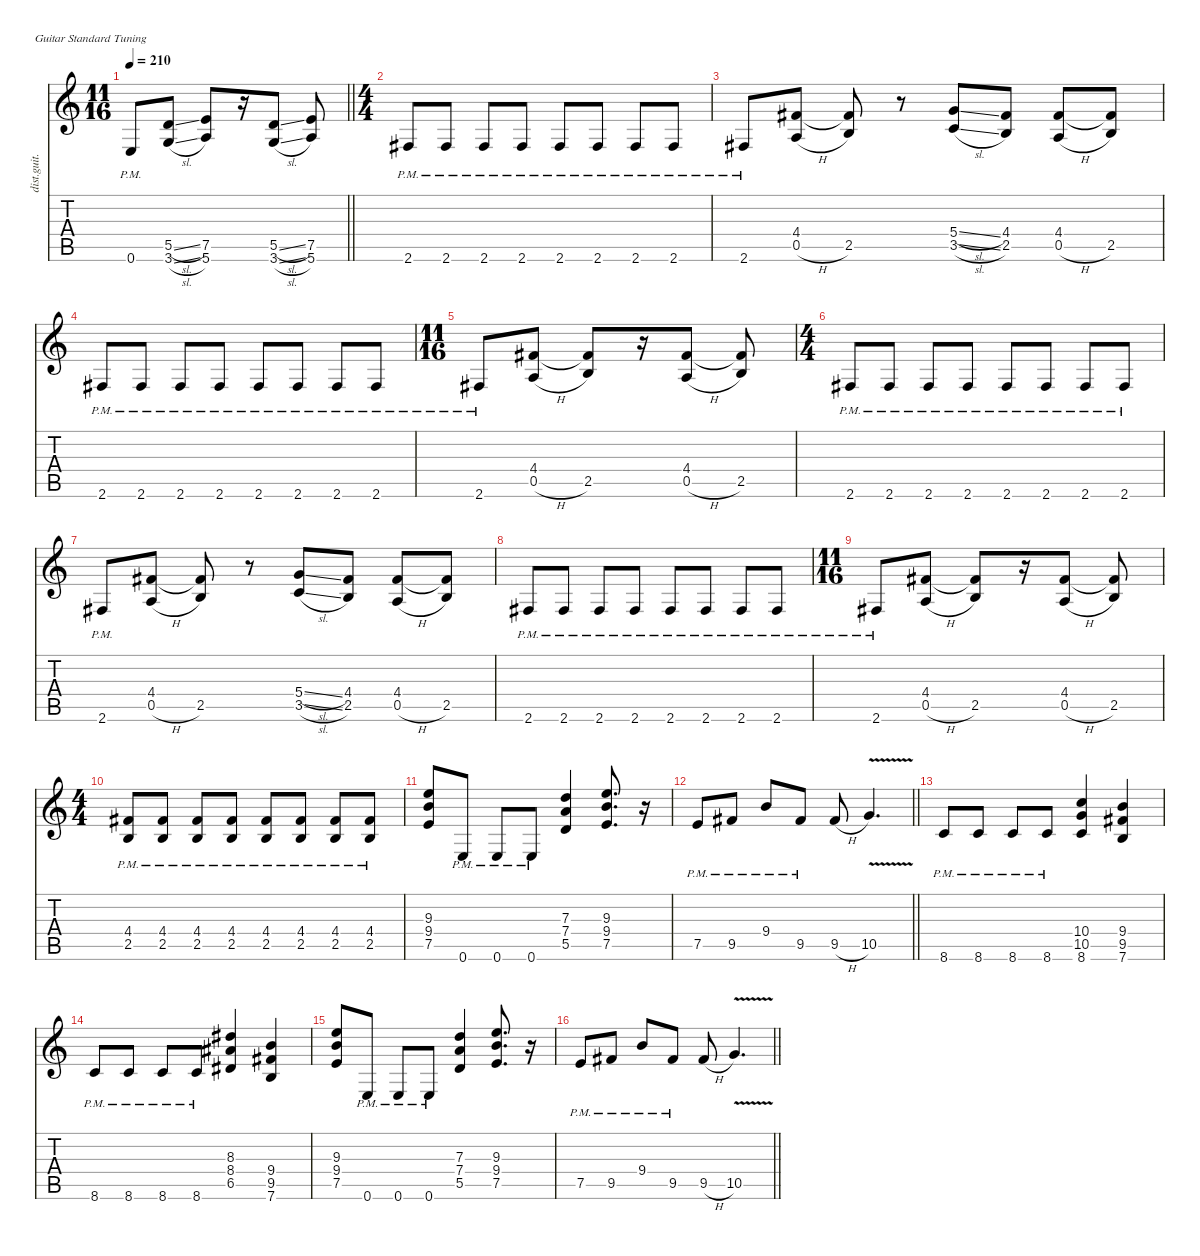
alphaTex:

\defaultSystemsLayout 4
\hideDynamics
\bracketExtendMode nobrackets
\otherSystemsTrackNameOrientation horizontal
\track ("Kirk Hammett" "dist.guit.") {instrument distortionguitar}
\staff {score tabs}
\tuning (E4 B3 G3 D3 A2 E2)
\ts (11 16)
\beaming (8 2 2 2 2)
\tempo 210
\clef g2
\barLineRight lightlight
\ks c
0.6{pm}.8{dy fff} (5.5{sl} 3.6{sl}).8 (7.5 5.6).8 r.16 (5.5{sl} 3.6{sl}).8 (7.5 5.6).8{dy f} |
\ts (4 4)
\beaming (8 2 2 2 2)
2.6{pm acc #}.8{dy fff} 2.6{pm acc #}.8 2.6{pm acc #}.8 2.6{pm acc #}.8 2.6{pm acc #}.8 2.6{pm acc #}.8 2.6{pm acc #}.8 2.6{pm acc #}.8 |
2.6{pm acc #}.8 (4.4{acc #} 0.5{h}).8 (4.4{t acc #} 2.5).8{dy f} r.8 (5.4{sl} 3.5{sl}).8 (4.4{acc #} 2.5).8{dy fff} (4.4{acc #} 0.5{h}).8 (4.4{t acc #} 2.5).8{dy f} |
2.6{pm acc #}.8{dy fff} 2.6{pm acc #}.8 2.6{pm acc #}.8 2.6{pm acc #}.8 2.6{pm acc #}.8 2.6{pm acc #}.8 2.6{pm acc #}.8 2.6{pm acc #}.8 |
\ts (11 16)
\beaming (8 2 2 2 2)
2.6{pm acc #}.8 (4.4{acc #} 0.5{h}).8 (4.4{t acc #} 2.5).8{dy f} r.16 (4.4{acc #} 0.5{h}).8{dy fff} (4.4{t acc #} 2.5).8{dy f} |
\ts (4 4)
\beaming (8 2 2 2 2)
2.6{pm acc #}.8{dy fff} 2.6{pm acc #}.8 2.6{pm acc #}.8 2.6{pm acc #}.8 2.6{pm acc #}.8 2.6{pm acc #}.8 2.6{pm acc #}.8 2.6{pm acc #}.8 |
2.6{pm acc #}.8 (4.4{acc #} 0.5{h}).8 (4.4{t acc #} 2.5).8{dy f} r.8 (5.4{sl} 3.5{sl}).8 (4.4{acc #} 2.5).8{dy fff} (4.4{acc #} 0.5{h}).8 (4.4{t acc #} 2.5).8{dy f} |
2.6{pm acc #}.8{dy fff} 2.6{pm acc #}.8 2.6{pm acc #}.8 2.6{pm acc #}.8 2.6{pm acc #}.8 2.6{pm acc #}.8 2.6{pm acc #}.8 2.6{pm acc #}.8 |
\ts (11 16)
\beaming (8 2 2 2 2)
2.6{pm acc #}.8 (4.4{acc #} 0.5{h}).8 (4.4{t acc #} 2.5).8{dy f} r.16 (4.4{acc #} 0.5{h}).8{dy fff} (4.4{t acc #} 2.5).8{dy f} |
\ts (4 4)
\beaming (8 2 2 2 2)
(4.4{pm acc #} 2.5{pm}).8 (4.4{pm acc #} 2.5{pm}).8 (4.4{pm acc #} 2.5{pm}).8 (4.4{pm acc #} 2.5{pm}).8 (4.4{pm acc #} 2.5{pm}).8 (4.4{pm acc #} 2.5{pm}).8 (4.4{pm acc #} 2.5{pm}).8 (4.4{pm acc #} 2.5{pm}).8 |
(9.3 9.4 7.5).8{dy fff} 0.6{pm}.8 0.6{pm}.8 0.6{pm}.8 (7.3 7.4 5.5).4 (9.3 9.4 7.5).8{d} r.16 |
\barLineRight lightlight
7.5{pm}.8 9.5{pm acc #}.8 9.4{pm}.8 9.5{pm acc #}.8 9.5{h acc #}.8 10.5{v}.4{d} |
8.6{pm}.8 8.6{pm}.8 8.6{pm}.8 8.6{pm}.8 (10.4 10.5 8.6).4 (9.4 9.5{acc #} 7.6).4 |
8.6{pm}.8 8.6{pm}.8 8.6{pm}.8 8.6{pm}.8 (8.3{acc #} 8.4{acc #} 6.5{acc #}).4 (9.4 9.5{acc #} 7.6).4 |
(9.3 9.4 7.5).8 0.6{pm}.8 0.6{pm}.8 0.6{pm}.8 (7.3 7.4 5.5).4 (9.3 9.4 7.5).8{d} r.16 |
\barLineRight lightlight
7.5{pm}.8 9.5{pm acc #}.8 9.4{pm}.8 9.5{pm acc #}.8 9.5{h acc #}.8 10.5{v}.4{d}
